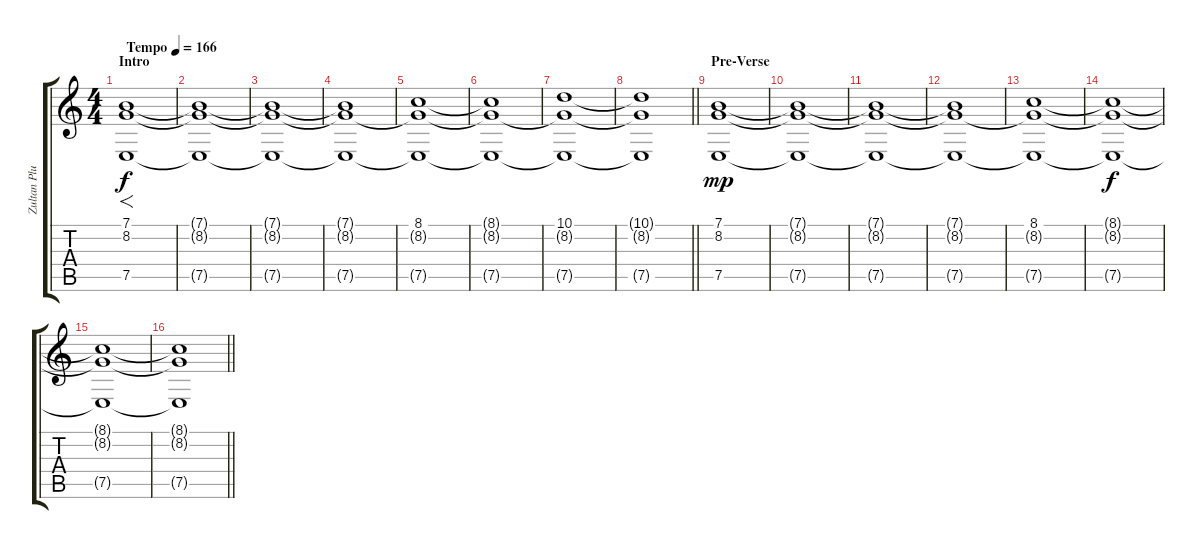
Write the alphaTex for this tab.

\track ("Zultan Pluto (Keyboard)" "Zultan Plu") {instrument synthvoice}
\staff {score tabs}
\tuning (E4 B3 G3 D3 A2 E2) {hide}
\ts (4 4)
\section ("" "Intro")
\tempo (166 "Tempo")
\clef g2
\ks c
(7.1 8.2 7.5).1{f dy f instrument synthvoice} |
(7.1{t} 8.2{t} 7.5{t}).1 |
(7.1{t} 8.2{t} 7.5{t}).1 |
(7.1{t} 8.2{t} 7.5{t}).1 |
(8.1 8.2{t} 7.5{t}).1 |
(8.1{t} 8.2{t} 7.5{t}).1 |
(10.1 8.2{t} 7.5{t}).1 |
\barLineRight lightlight
(10.1{t} 8.2{t} 7.5{t}).1 |
\section ("" "Pre-Verse")
(7.1 8.2 7.5).1{dy mp} |
(7.1{t} 8.2{t} 7.5{t}).1 |
(7.1{t} 8.2{t} 7.5{t}).1 |
(7.1{t} 8.2{t} 7.5{t}).1 |
(8.1 8.2{t} 7.5{t}).1 |
(8.1{t} 8.2{t} 7.5{t}).1{dy f} |
(8.1{t} 8.2{t} 7.5{t}).1 |
\barLineRight lightlight
(8.1{t} 8.2{t} 7.5{t}).1
